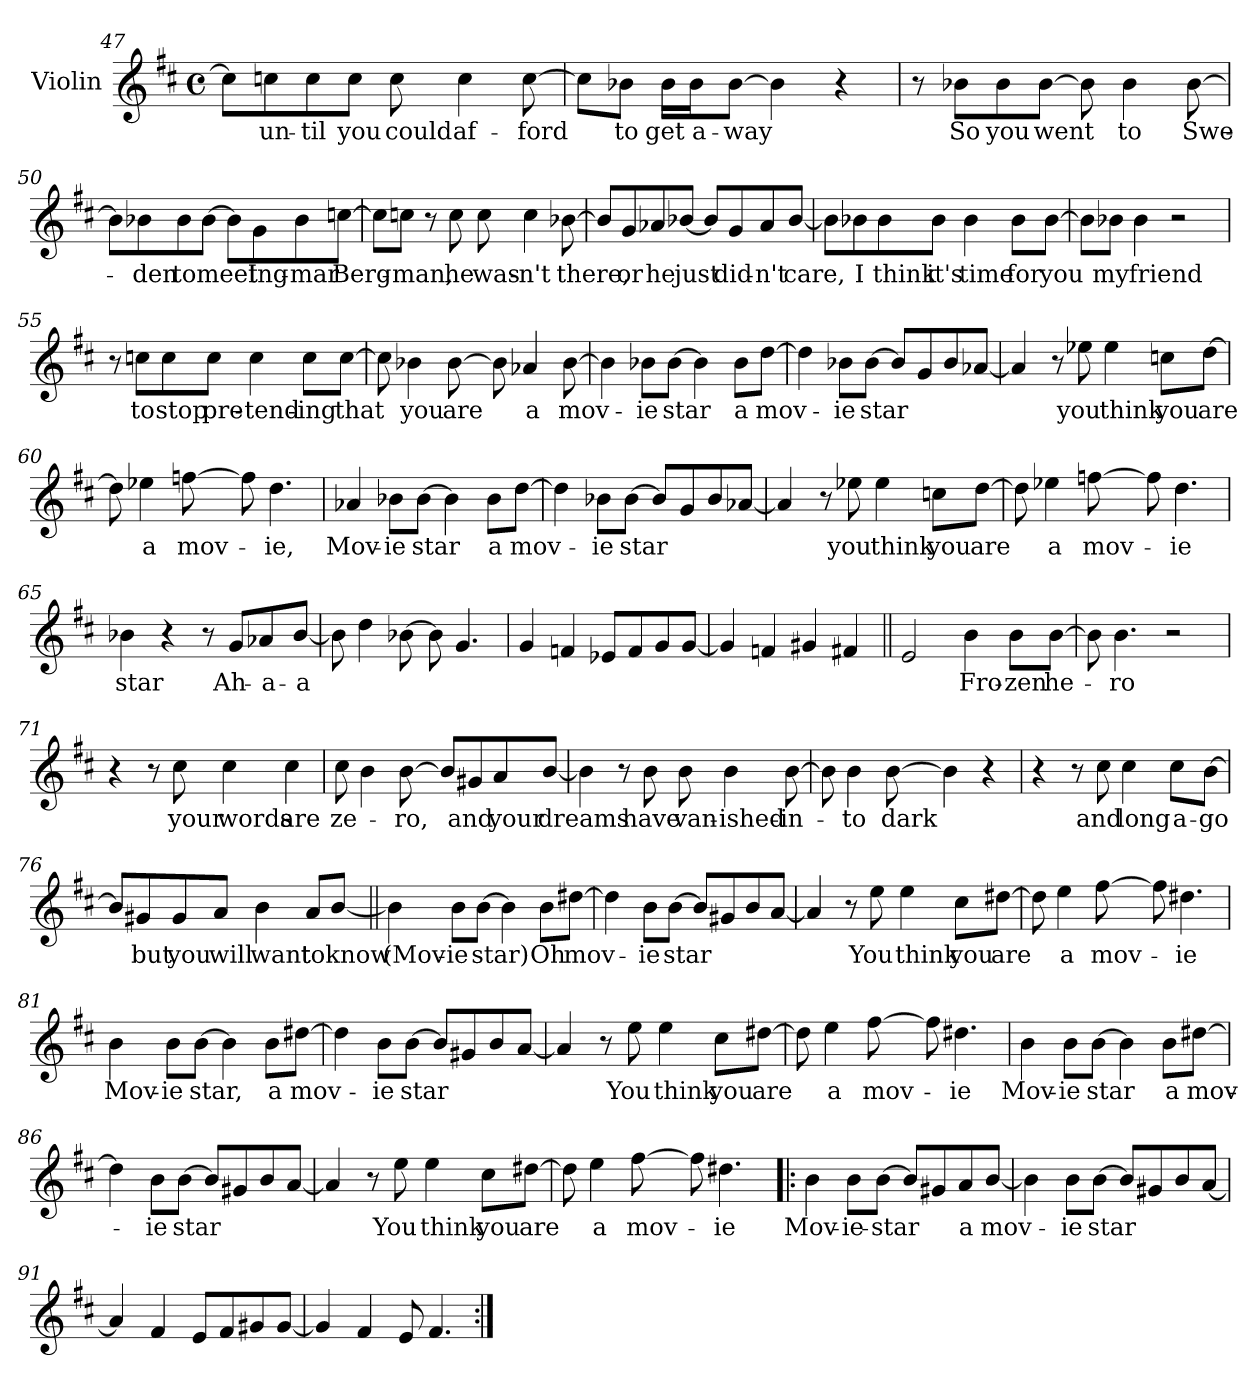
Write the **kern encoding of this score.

**kern	**text
*part1	*part1
*staff1	*staff1
*I"Violin	*
*I'Vln	*
*clefG2	*
*k[f#c#]	*
*D:	*
*M4/4	*
*met(c)	*
=47	=47
8cc\L]	.
8ccn\	un-
8cc\	-til
8cc\J	you
8cc\	could
4cc\	af-
[8cc\	-ford
!!LO:PB:g=z
=48	=48
8cc\L]	.
8b-X\J	to
16b-\LL	get
16b-\J	a-
[8b-\J	-way
4b-\]	.
4r	.
=49	=49
8r	.
8b-X\L	So
8b-\	you
[8b-\J	went
8b-\]	.
4b-\	to
[8b-\	Swe-
=50	=50
8b-\L]	.
8b-X\	-den
8b-\	to
[8b-\J	meet
8b-\L]	.
8g\	Ing-
8b-\	-mar
[8ccn\J	Berg-
=51	=51
8cc\L]	.
8ccn\J	-man,
8r	.
8cc\	he
8cc\	was-
4cc\	-n't
[8b-X\	there,
!!LO:LB:g=z
=52	=52
8b-/L]	.
8g/	or
8a-X/	he
[8b-X/J	just
8b-/L]	.
8g/	did-
8a-/	-n't
[8b-/J	care,
=53	=53
8b-\L]	.
8b-X\	I
8b-\	think
8b-\J	it's
4b-\	time
8b-\L	for
[8b-\J	you
=54	=54
8b-\L]	.
8b-X\J	my
4b-\	friend
2r	.
=55	=55
8r	.
8ccn\L	to
8cc\	stop
8cc\J	pre-
4cc\	-tend-
8cc\L	-ing
[8cc\J	that
!!LO:LB:g=z
=56	=56
8cc\]	.
4b-X\	you
[8b-\	are
8b-\]	.
4a-X/	a
[8b-\	mov-
=57	=57
4b-\]	.
8b-X\L	-ie
[8b-\J	star
4b-\]	.
8b-\L	a
[8dd\J	mov-
=58	=58
4dd\]	.
8b-X\L	-ie
[8b-\J	star
8b-/L]	.
8g/	.
8b-/	.
[8a-X/J	.
=59	=59
4a-/]	.
8r	.
8ee-X\	you
4ee-\	think
8ccn\L	you
[8dd\J	are
=60	=60
8dd\]	.
4ee-X\	a
[8ffn\	mov-
8ff\]	.
4.dd\	-ie,
!!LO:LB:g=z
=61	=61
4a-X/	Mov-
8b-X\L	-ie
[8b-\J	star
4b-\]	.
8b-\L	a
[8dd\J	mov-
=62	=62
4dd\]	.
8b-X\L	-ie
[8b-\J	star
8b-/L]	.
8g/	.
8b-/	.
[8a-X/J	.
=63	=63
4a-/]	.
8r	.
8ee-X\	you
4ee-\	think
8ccn\L	you
[8dd\J	are
=64	=64
8dd\]	.
4ee-X\	a
[8ffn\	mov-
8ff\]	.
4.dd\	-ie
=65	=65
4b-X\	star
4r	.
8r	.
8g/L	Ah-
8a-X/	-a-
[8b-/J	-a
!!LO:LB:g=z
=66	=66
8b-\]	.
4dd\	.
[8b-X\	.
8b-\]	.
4.g/	.
=67	=67
4g/	.
4fn/	.
8e-X/L	.
8f/	.
8g/	.
[8g/J	.
=68	=68
4g/]	.
4fn/	.
4g#X/	.
4f#X/	.
=69||	=69||
2e/	.
4b\	Fro-
8b\L	-zen
[8b\J	he-
=70	=70
8b\]	.
4.b\	-ro
2r	.
=71	=71
4r	.
8r	.
8cc#\	your
4cc#\	words
4cc#\	are
!!LO:LB:g=z
=72	=72
8cc#\	ze-
4b\	.
[8b\	-ro,
8b/L]	.
8g#X/	and
8a/	your
[8b/J	dreams
=73	=73
4b\]	.
8r	.
8b\	have
8b\	van-
4b\	-ished-
[8b\	in-
=74	=74
8b\]	.
4b\	-to
[8b\	dark
4b\]	.
4r	.
=75	=75
4r	.
8r	.
8cc#\	and
4cc#\	long
8cc#\L	a-
[8b\J	-go
=76	=76
8b/L]	.
8g#X/	but
8g#/	you
8a/J	will
4b\	want
8a/L	to
[8b/J	know
!!LO:LB:g=z
=77||	=77||
4b\]	(Mov-
8b\L	-ie
[8b\J	star)
4b\]	.
8b\L	Oh
[8dd#X\J	mov-
=78	=78
4dd#\]	.
8b\L	-ie
[8b\J	star
8b/L]	.
8g#X/	.
8b/	.
[8a/J	.
=79	=79
4a/]	.
8r	.
8ee\	You
4ee\	think
8cc#\L	you
[8dd#X\J	are
=80	=80
8dd#\]	.
4ee\	a
[8ff#\	mov-
8ff#\]	.
4.dd#X\	-ie
=81	=81
4b\	Mov-
8b\L	-ie
[8b\J	star,
4b\]	.
8b\L	a
[8dd#X\J	mov-
!!LO:LB:g=z
=82	=82
4dd#\]	.
8b\L	-ie
[8b\J	star
8b/L]	.
8g#X/	.
8b/	.
[8a/J	.
=83	=83
4a/]	.
8r	.
8ee\	You
4ee\	think
8cc#\L	you
[8dd#X\J	are
=84	=84
8dd#\]	.
4ee\	a
[8ff#\	mov-
8ff#\]	.
4.dd#X\	-ie
=85	=85
4b\	Mov-
8b\L	-ie
[8b\J	star
4b\]	.
8b\L	a
[8dd#X\J	mov-
=86	=86
4dd#\]	.
8b\L	-ie
[8b\J	star
8b/L]	.
8g#X/	.
8b/	.
[8a/J	.
!!LO:LB:g=z
=87	=87
4a/]	.
8r	.
8ee\	You
4ee\	think
8cc#\L	you
[8dd#X\J	are
=88	=88
8dd#\]	.
4ee\	a
[8ff#\	mov-
8ff#\]	.
4.dd#X\	-ie
=89!|:	=89!|:
4b\	Mov-
8b\L	-ie-
[8b\J	-star
8b/L]	.
8g#X/	.
8a/	a
[8b/J	mov-
=90	=90
4b\]	.
8b\L	-ie
[8b\J	star
8b/L]	.
8g#X/	.
8b/	.
[8a/J	.
=91	=91
4a/]	.
4f#/	.
8e/L	.
8f#/	.
8g#X/	.
[8g#/J	.
!!LO:LB:g=z
=92	=92
4g#/]	.
4f#/	.
8e/	.
4.f#/	.
=:|!	=:|!
*-	*-
